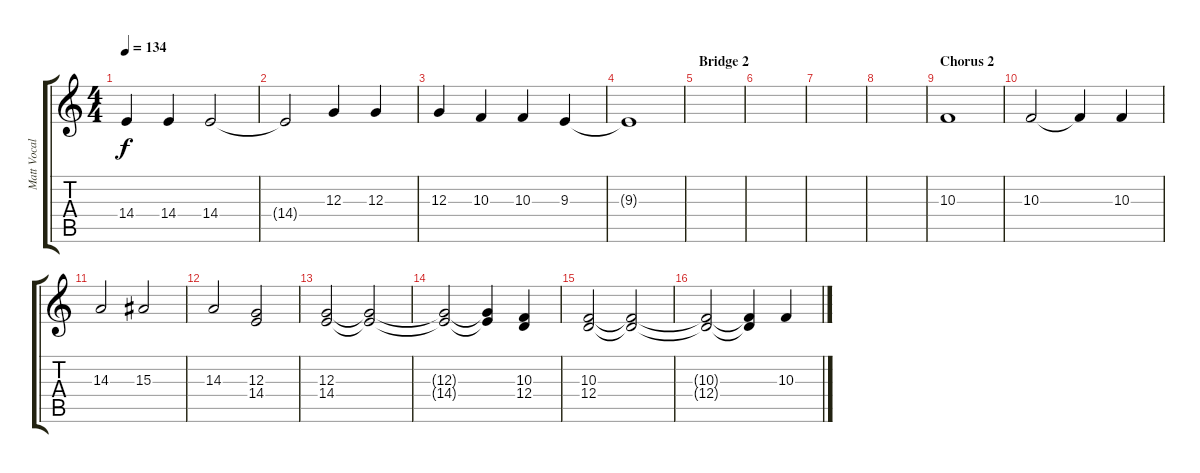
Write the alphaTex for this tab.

\track ("Matt Vocals" "Matt Vocal") {instrument violin}
\staff {score tabs}
\tuning (E4 B3 G3 D3 A2 E2) {hide}
\ts (4 4)
\tempo 134
\clef g2
\ks c
14.4.4{dy f} 14.4.4 14.4.2 |
14.4{t}.2 12.3.4 12.3.4 |
12.3.4 10.3.4 10.3.4 9.3.4 |
9.3{t}.1 |
\section ("" "Bridge 2")
|
|
|
|
\section ("" "Chorus 2")
10.3.1 |
10.3.2 10.3{t}.4 10.3.4 |
14.3.2 15.3.2 |
14.3.2 (12.3 14.4).2 |
(12.3 14.4).2 (12.3{t} 14.4{t}).2 |
(12.3{t} 14.4{t}).2 (12.3{t} 14.4{t}).4 (10.3 12.4).4 |
(10.3 12.4).2 (10.3{t} 12.4{t}).2 |
(10.3{t} 12.4{t}).2 (10.3{t} 12.4{t}).4 10.3.4
